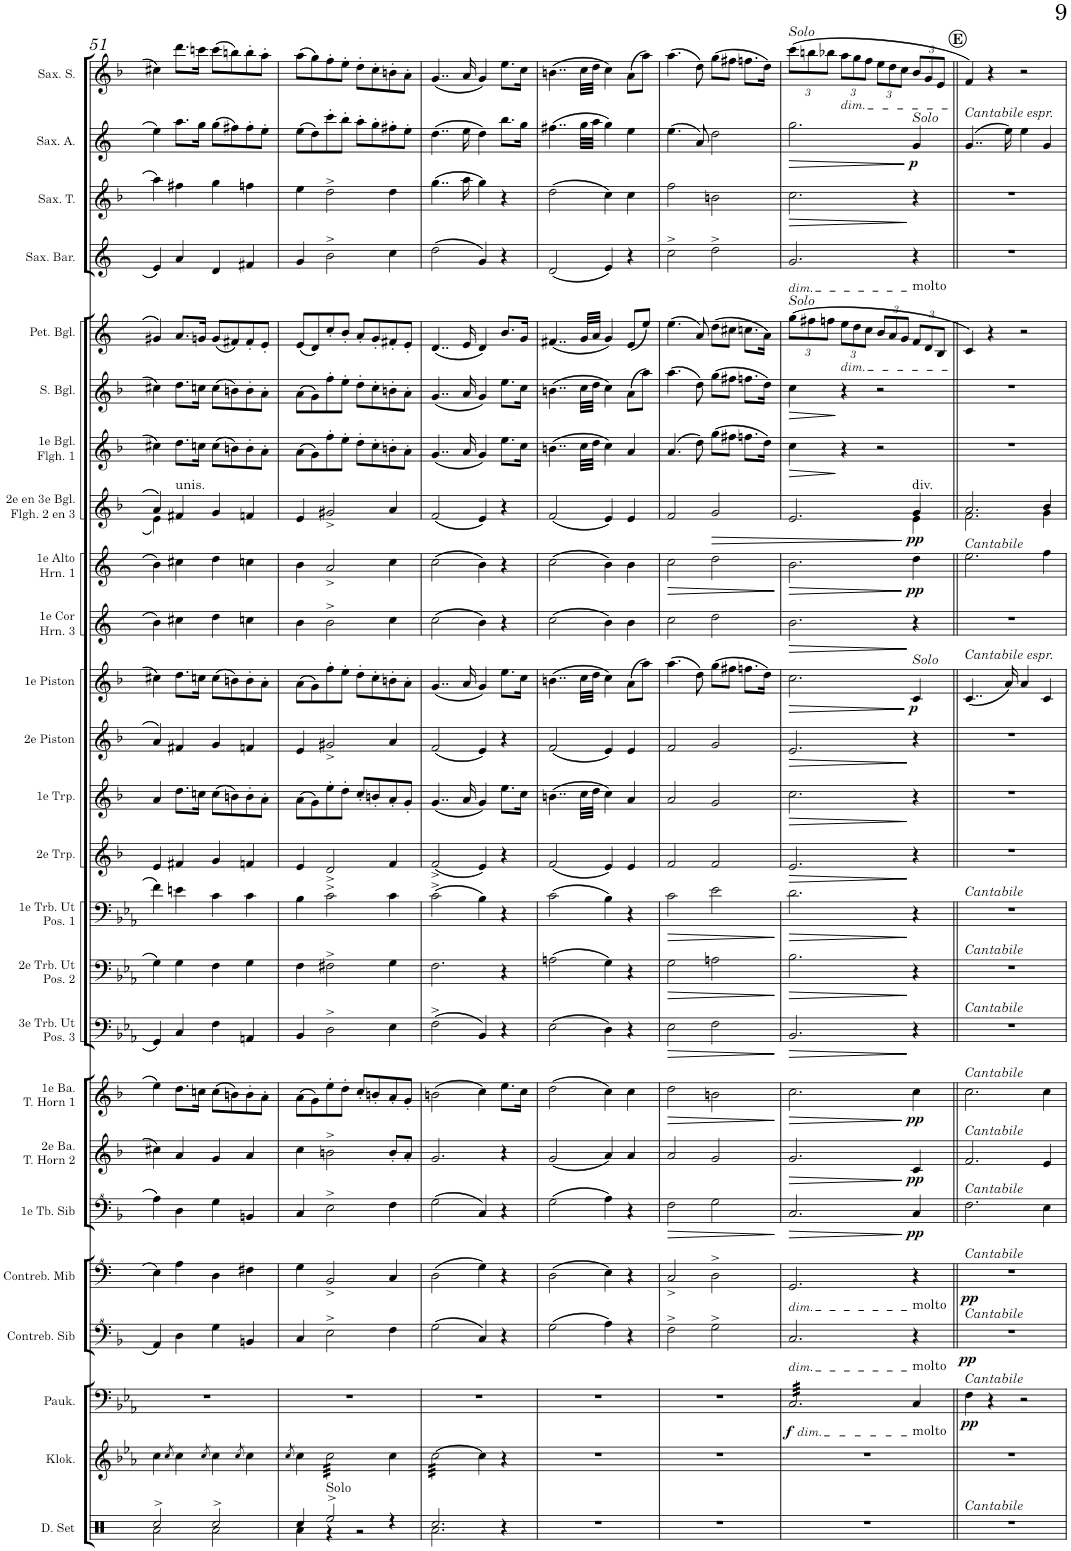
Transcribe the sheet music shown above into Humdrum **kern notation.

**kern	**kern	**kern	**dynam	**kern	**dynam	**kern	**dynam	**kern	**dynam	**kern	**dynam	**kern	**dynam	**kern	**dynam	**kern	**dynam	**kern	**dynam	**kern	**dynam	**kern	**dynam	**kern	**dynam	**kern	**dynam	**kern	**dynam	**kern	**dynam	**kern	**dynam	**kern	**dynam	**kern	**dynam	**kern	**kern	**kern	**dynam	**kern	**dynam	**kern
*part25	*part24	*part23	*part23	*part22	*part22	*part21	*part21	*part20	*part20	*part19	*part19	*part18	*part18	*part17	*part17	*part16	*part16	*part15	*part15	*part14	*part14	*part13	*part13	*part12	*part12	*part11	*part11	*part10	*part10	*part9	*part9	*part8	*part8	*part7	*part7	*part6	*part6	*part5	*part4	*part3	*part3	*part2	*part2	*part1
*staff25	*staff24	*staff23	*staff23	*staff22	*staff22	*staff21	*staff21	*staff20	*staff20	*staff19	*staff19	*staff18	*staff18	*staff17	*staff17	*staff16	*staff16	*staff15	*staff15	*staff14	*staff14	*staff13	*staff13	*staff12	*staff12	*staff11	*staff11	*staff10	*staff10	*staff9	*staff9	*staff8	*staff8	*staff7	*staff7	*staff6	*staff6	*staff5	*staff4	*staff3	*staff3	*staff2	*staff2	*staff1
*I"Grote Trom	*I"Tambour	*I"Pauken	*	*I"Contrebasse Sib	*	*I"Contrebasse Mib	*	*I"1e Tuba Sib	*	*I"2e Baryton Tenorhorn 2	*	*I"1e Baryton Tenorhorn 1	*	*I"3e Trombone Ut Posaune 3	*	*I"2e Trombone Ut Posaune 2	*	*I"1e Trombone Ut Posaune 1	*	*I"2e Trompet	*	*I"1e Trompet	*	*I"2e Piston	*	*I"1e Piston	*	*I"1e Cor Horn 3	*	*I"1e Alto Horn 1	*	*I"2e en 3e Bugle Flugelhorn 2 en 3	*	*I"1e Bugle Flugelhorn 1	*	*I"Solo Bugle Fanfare	*	*I"Petite Bugle	*I"Saxophoon Baryton	*I"Saxophoon Tenor	*	*I"Saxophoon Alt	*	*I"Saxophoon Sopraan
*	*	*I'Pauk.	*	*I'Contreb. Sib	*	*I'Contreb. Mib	*	*I'1e Tb. Sib	*	*I'2e Ba. T. Horn 2	*	*I'1e Ba. T. Horn 1	*	*I'3e Trb. Ut Pos. 3	*	*I'2e Trb. Ut Pos. 2	*	*I'1e Trb. Ut Pos. 1	*	*I'2e Trp.	*	*I'1e Trp.	*	*I'2e Piston	*	*I'1e Piston	*	*I'1e Cor Hrn. 3	*	*I'1e Alto Hrn. 1	*	*I'2e en 3e Bgl. Flgh. 2 en 3	*	*I'1e Bgl. Flgh. 1	*	*I'S. Bgl.	*	*I'Pet. Bgl.	*I'Sax. Bar.	*I'Sax. T.	*	*I'Sax. A.	*	*I'Sax. S.
!!LO:PB:g=z
*clefX	*clefG2	*clefF4	*	*clefF^4	*	*clefF^4	*	*clefF^4	*	*clefG2	*	*clefG2	*	*clefF4	*	*clefF4	*	*clefF4	*	*clefG2	*	*clefG2	*	*clefG2	*	*clefG2	*	*clefG2	*	*clefG2	*	*clefG2	*	*clefG2	*	*clefG2	*	*clefG2	*clefG2	*clefG2	*	*clefG2	*	*clefG2
*	*Trd-14c-24	*	*	*Trd15c26	*	*Trd12c21	*	*Trd8c14	*	*Trd8c14	*	*Trd8c14	*	*	*	*	*	*	*	*Trd1c2	*	*Trd1c2	*	*Trd1c2	*	*Trd1c2	*	*Trd5c9	*	*Trd5c9	*	*Trd1c2	*	*Trd1c2	*	*Trd1c2	*	*Trd-2c-3	*Trd12c21	*Trd8c14	*	*Trd5c9	*	*Trd1c2
*k[]	*k[b-e-a-]	*k[b-e-a-]	*	*k[b-]	*	*k[]	*	*k[b-]	*	*k[b-]	*	*k[b-]	*	*k[b-e-a-]	*	*k[b-e-a-]	*	*k[b-e-a-]	*	*k[b-]	*	*k[b-]	*	*k[b-]	*	*k[b-]	*	*k[]	*	*k[]	*	*k[b-]	*	*k[b-]	*	*k[b-]	*	*k[]	*k[]	*k[b-]	*	*k[]	*	*k[b-]
*M2/2	*M2/2	*M2/2	*	*M2/2	*	*M2/2	*	*M2/2	*	*M2/2	*	*M2/2	*	*M2/2	*	*M2/2	*	*M2/2	*	*M2/2	*	*M2/2	*	*M2/2	*	*M2/2	*	*M2/2	*	*M2/2	*	*M2/2	*	*M2/2	*	*M2/2	*	*M2/2	*M2/2	*M2/2	*	*M2/2	*	*M2/2
*met(c|)	*met(c|)	*met(c|)	*	*met(c|)	*	*met(c|)	*	*met(c|)	*	*met(c|)	*	*met(c|)	*	*met(c|)	*	*met(c|)	*	*met(c|)	*	*met(c|)	*	*met(c|)	*	*met(c|)	*	*met(c|)	*	*met(c|)	*	*met(c|)	*	*met(c|)	*	*met(c|)	*	*met(c|)	*	*met(c|)	*met(c|)	*met(c|)	*	*met(c|)	*	*met(c|)
=51	=51	=51	=51	=51	=51	=51	=51	=51	=51	=51	=51	=51	=51	=51	=51	=51	=51	=51	=51	=51	=51	=51	=51	=51	=51	=51	=51	=51	=51	=51	=51	=51	=51	=51	=51	=51	=51	=51	=51	=51	=51	=51	=51	=51
*^	*	*	*	*	*	*	*	*	*	*	*	*	*	*	*	*	*	*	*	*	*	*	*	*	*	*	*	*	*	*	*	*^	*	*	*	*	*	*	*	*	*	*	*	*
2Rcc^/	2Ra\	4cc\	1r	.	4A/	.	4e\	.	4a\	.	4cc#X\	.	4ee\	.	4GG/	.	4G\	.	4f\	.	4e/	.	4a/	.	4a/	.	4cc#X\	.	4b\	.	4b\	.	4a/	4e\	.	4cc#X\	.	4cc#X\	.	4g#X/	4e/	4aa\	.	4ee\	.	4cc#X\
.	.	8qcc/	.	.	.	.	.	.	.	.	.	.	.	.	.	.	.	.	.	.	.	.	.	.	.	.	.	.	.	.	.	.	.	.	.	.	.	.	.	.	.	.	.	.	.	.
!	!	!	!	!	!	!	!	!	!	!	!	!	!	!	!	!	!	!	!	!	!	!	!	!	!	!	!	!	!	!	!	!	!LO:TX:a:t=unis.	!	!	!	!	!	!	!	!	!	!	!	!	!
.	.	4cc\	.	.	4d\	.	4a\	.	4d\	.	4a/	.	8.dd\L	.	4C/	.	4G\	.	4en\	.	4f#X/	.	8.dd\L	.	4f#X/	.	8.dd\L	.	4cc#X\	.	4cc#X\	.	4f#X/	4ryy	.	8.dd\L	.	8.dd\L	.	8.a/L	4a/	4ff#X\	.	8.aa\L	.	8.ddd\L
.	.	.	.	.	.	.	.	.	.	.	.	.	16ccn\Jk	.	.	.	.	.	.	.	.	.	16ccn\Jk	.	.	.	16ccn\Jk	.	.	.	.	.	.	.	.	16ccn\Jk	.	16ccn\Jk	.	16gn/Jk	.	.	.	16gg\Jk	.	16cccn\Jk
.	.	8qcc/	.	.	.	.	.	.	.	.	.	.	.	.	.	.	.	.	.	.	.	.	.	.	.	.	.	.	.	.	.	.	.	.	.	.	.	.	.	.	.	.	.	.	.	.
2Rcc^/	2Ra\	4cc\	.	.	4g\	.	4d\	.	4g\	.	4g/	.	(8cc\L	.	4F\	.	4F\	.	4c\	.	4g/	.	(8cc\L	.	4g/	.	(8cc\L	.	4dd\	.	4dd\	.	4g/	2ryy	.	(8cc\L	.	(8cc\L	.	(8g/L	4d/	4gg\	.	(8gg\L	.	(8ccc\L
.	.	.	.	.	.	.	.	.	.	.	.	.	8bn\)	.	.	.	.	.	.	.	.	.	8bn\)	.	.	.	8bn\)	.	.	.	.	.	.	.	.	8bn\)	.	8bn\)	.	8f#X/)	.	.	.	8ff#X\)	.	8bbn\)
.	.	8qcc/	.	.	.	.	.	.	.	.	.	.	.	.	.	.	.	.	.	.	.	.	.	.	.	.	.	.	.	.	.	.	.	.	.	.	.	.	.	.	.	.	.	.	.	.
.	.	4cc\	.	.	4Bn/	.	4f#X\	.	4Bn/	.	4a/	.	8b'\	.	4AAn/	.	4G\	.	4c\	.	4fn/	.	8b'\	.	4fn/	.	8b'\	.	4ccn\	.	4ccn\	.	4fn/	.	.	8b'\	.	8b'\	.	8f#'/	4f#X/	4ffn\	.	8ff#'\	.	8bb'\
.	.	.	.	.	.	.	.	.	.	.	.	.	8a'\J	.	.	.	.	.	.	.	.	.	8a'\J	.	.	.	8a'\J	.	.	.	.	.	.	.	.	8a'\J	.	8a'\J	.	8e'/J	.	.	.	8ee'\J	.	8aa'\J
*	*	*	*	*	*	*	*	*	*	*	*	*	*	*	*	*	*	*	*	*	*	*	*	*	*	*	*	*	*	*	*	*	*v	*v	*	*	*	*	*	*	*	*	*	*	*	*
=52	=52	=52	=52	=52	=52	=52	=52	=52	=52	=52	=52	=52	=52	=52	=52	=52	=52	=52	=52	=52	=52	=52	=52	=52	=52	=52	=52	=52	=52	=52	=52	=52	=52	=52	=52	=52	=52	=52	=52	=52	=52	=52	=52	=52	=52
.	.	8qcc/	.	.	.	.	.	.	.	.	.	.	.	.	.	.	.	.	.	.	.	.	.	.	.	.	.	.	.	.	.	.	.	.	.	.	.	.	.	.	.	.	.	.	.
4Rcc/	4Ra\	4cc\	1r	.	4c/	.	4g\	.	4c/	.	4cc\	.	(8a\L	.	4BB-/	.	4F\	.	4B-\	.	4e/	.	(8a\L	.	4e/	.	(8a\L	.	4b\	.	4b\	.	4e/	.	(8a\L	.	(8a\L	.	(8e/L	4g/	4ee\	.	(8ee\L	.	(8aa\L
.	.	.	.	.	.	.	.	.	.	.	.	.	8g\)	.	.	.	.	.	.	.	.	.	8g\)	.	.	.	8g\)	.	.	.	.	.	.	.	8g\)	.	8g\)	.	8d/)	.	.	.	8dd\)	.	8gg\)
!LO:TX:a:t=Solo	!	!	!	!	!	!	!	!	!	!	!	!	!	!	!	!	!	!	!	!	!	!	!	!	!	!	!	!	!	!	!	!	!	!	!	!	!	!	!	!	!	!	!	!	!
*	*	*tremolo	*	*	*	*	*	*	*	*	*	*	*	*	*	*	*	*	*	*	*	*	*	*	*	*	*	*	*	*	*	*	*	*	*	*	*	*	*	*	*	*	*	*	*
2Ree^/	4r	32cc\LLL	.	.	2e^\	.	2B^/	.	2e^\	.	2bn^\	.	8ee'\	.	2D^\	.	2F#X^\	.	2c^\	.	2d^/	.	8ee'\	.	2g#X^/	.	8ff'\	.	2b^\	.	2a^/	.	2g#X^/	.	8ff'\	.	8ff'\	.	8cc'/	2b^\	2dd^\	.	8ccc'\	.	8ff'\
.	.	32cc\	.	.	.	.	.	.	.	.	.	.	.	.	.	.	.	.	.	.	.	.	.	.	.	.	.	.	.	.	.	.	.	.	.	.	.	.	.	.	.	.	.	.	.
.	.	32cc\	.	.	.	.	.	.	.	.	.	.	.	.	.	.	.	.	.	.	.	.	.	.	.	.	.	.	.	.	.	.	.	.	.	.	.	.	.	.	.	.	.	.	.
.	.	32cc\	.	.	.	.	.	.	.	.	.	.	.	.	.	.	.	.	.	.	.	.	.	.	.	.	.	.	.	.	.	.	.	.	.	.	.	.	.	.	.	.	.	.	.
.	.	32cc\	.	.	.	.	.	.	.	.	.	.	8dd'\J	.	.	.	.	.	.	.	.	.	8dd'\J	.	.	.	8ee'\J	.	.	.	.	.	.	.	8ee'\J	.	8ee'\J	.	8b'/J	.	.	.	8bb'\J	.	8ee'\J
.	.	32cc\	.	.	.	.	.	.	.	.	.	.	.	.	.	.	.	.	.	.	.	.	.	.	.	.	.	.	.	.	.	.	.	.	.	.	.	.	.	.	.	.	.	.	.
.	.	32cc\	.	.	.	.	.	.	.	.	.	.	.	.	.	.	.	.	.	.	.	.	.	.	.	.	.	.	.	.	.	.	.	.	.	.	.	.	.	.	.	.	.	.	.
.	.	32cc\	.	.	.	.	.	.	.	.	.	.	.	.	.	.	.	.	.	.	.	.	.	.	.	.	.	.	.	.	.	.	.	.	.	.	.	.	.	.	.	.	.	.	.
.	2r	32cc\	.	.	.	.	.	.	.	.	.	.	8cc'/L	.	.	.	.	.	.	.	.	.	8cc'/L	.	.	.	8dd'\L	.	.	.	.	.	.	.	8dd'\L	.	8dd'\L	.	8a'/L	.	.	.	8aa'\L	.	8dd'\L
.	.	32cc\	.	.	.	.	.	.	.	.	.	.	.	.	.	.	.	.	.	.	.	.	.	.	.	.	.	.	.	.	.	.	.	.	.	.	.	.	.	.	.	.	.	.	.
.	.	32cc\	.	.	.	.	.	.	.	.	.	.	.	.	.	.	.	.	.	.	.	.	.	.	.	.	.	.	.	.	.	.	.	.	.	.	.	.	.	.	.	.	.	.	.
.	.	32cc\	.	.	.	.	.	.	.	.	.	.	.	.	.	.	.	.	.	.	.	.	.	.	.	.	.	.	.	.	.	.	.	.	.	.	.	.	.	.	.	.	.	.	.
.	.	32cc\	.	.	.	.	.	.	.	.	.	.	8bn'/	.	.	.	.	.	.	.	.	.	8bn'/	.	.	.	8cc'\	.	.	.	.	.	.	.	8cc'\	.	8cc'\	.	8g'/	.	.	.	8gg'\	.	8cc'\
.	.	32cc\	.	.	.	.	.	.	.	.	.	.	.	.	.	.	.	.	.	.	.	.	.	.	.	.	.	.	.	.	.	.	.	.	.	.	.	.	.	.	.	.	.	.	.
.	.	32cc\	.	.	.	.	.	.	.	.	.	.	.	.	.	.	.	.	.	.	.	.	.	.	.	.	.	.	.	.	.	.	.	.	.	.	.	.	.	.	.	.	.	.	.
.	.	32cc\JJJ	.	.	.	.	.	.	.	.	.	.	.	.	.	.	.	.	.	.	.	.	.	.	.	.	.	.	.	.	.	.	.	.	.	.	.	.	.	.	.	.	.	.	.
*	*	*Xtremolo	*	*	*	*	*	*	*	*	*	*	*	*	*	*	*	*	*	*	*	*	*	*	*	*	*	*	*	*	*	*	*	*	*	*	*	*	*	*	*	*	*	*	*
4r	.	4cc\	.	.	4f\	.	4c/	.	4f\	.	8b'/L	.	8a'/	.	4E-\	.	4G\	.	4c\	.	4f/	.	8a'/	.	4a/	.	8bn'\	.	4cc\	.	4cc\	.	4a/	.	8bn'\	.	8bn'\	.	8f#X'/	4cc\	4dd\	.	8ff#X'\	.	8bn'\
.	.	.	.	.	.	.	.	.	.	.	8a'/J	.	8g'/J	.	.	.	.	.	.	.	.	.	8g'/J	.	.	.	8a'\J	.	.	.	.	.	.	.	8a'\J	.	8a'\J	.	8e'/J	.	.	.	8ee'\J	.	8a'\J
=53	=53	=53	=53	=53	=53	=53	=53	=53	=53	=53	=53	=53	=53	=53	=53	=53	=53	=53	=53	=53	=53	=53	=53	=53	=53	=53	=53	=53	=53	=53	=53	=53	=53	=53	=53	=53	=53	=53	=53	=53	=53	=53	=53	=53	=53
*	*	*tremolo	*	*	*	*	*	*	*	*	*	*	*	*	*	*	*	*	*	*	*	*	*	*	*	*	*	*	*	*	*	*	*	*	*	*	*	*	*	*	*	*	*	*	*
2.Rcc/	2.Ra\	[32cc\LLL	1r	.	(2g\	.	(2d\	.	(2g\	.	2.g/	.	(2bn\	.	(2F^\	.	2.F\	.	(2c^\	.	(2f^/	.	(4..g/	.	(2f/	.	(4..g/	.	(2cc\	.	(2cc\	.	(2f/	.	(4..g/	.	(4..g/	.	(4..d/	(2dd\	(4..gg\	.	(4..dd\	.	(4..g/
.	.	32cc\	.	.	.	.	.	.	.	.	.	.	.	.	.	.	.	.	.	.	.	.	.	.	.	.	.	.	.	.	.	.	.	.	.	.	.	.	.	.	.	.	.	.	.
.	.	32cc\	.	.	.	.	.	.	.	.	.	.	.	.	.	.	.	.	.	.	.	.	.	.	.	.	.	.	.	.	.	.	.	.	.	.	.	.	.	.	.	.	.	.	.
.	.	32cc\	.	.	.	.	.	.	.	.	.	.	.	.	.	.	.	.	.	.	.	.	.	.	.	.	.	.	.	.	.	.	.	.	.	.	.	.	.	.	.	.	.	.	.
.	.	32cc\	.	.	.	.	.	.	.	.	.	.	.	.	.	.	.	.	.	.	.	.	.	.	.	.	.	.	.	.	.	.	.	.	.	.	.	.	.	.	.	.	.	.	.
.	.	32cc\	.	.	.	.	.	.	.	.	.	.	.	.	.	.	.	.	.	.	.	.	.	.	.	.	.	.	.	.	.	.	.	.	.	.	.	.	.	.	.	.	.	.	.
.	.	32cc\	.	.	.	.	.	.	.	.	.	.	.	.	.	.	.	.	.	.	.	.	.	.	.	.	.	.	.	.	.	.	.	.	.	.	.	.	.	.	.	.	.	.	.
.	.	32cc\	.	.	.	.	.	.	.	.	.	.	.	.	.	.	.	.	.	.	.	.	.	.	.	.	.	.	.	.	.	.	.	.	.	.	.	.	.	.	.	.	.	.	.
.	.	32cc\	.	.	.	.	.	.	.	.	.	.	.	.	.	.	.	.	.	.	.	.	.	.	.	.	.	.	.	.	.	.	.	.	.	.	.	.	.	.	.	.	.	.	.
.	.	32cc\	.	.	.	.	.	.	.	.	.	.	.	.	.	.	.	.	.	.	.	.	.	.	.	.	.	.	.	.	.	.	.	.	.	.	.	.	.	.	.	.	.	.	.
.	.	32cc\	.	.	.	.	.	.	.	.	.	.	.	.	.	.	.	.	.	.	.	.	.	.	.	.	.	.	.	.	.	.	.	.	.	.	.	.	.	.	.	.	.	.	.
.	.	32cc\	.	.	.	.	.	.	.	.	.	.	.	.	.	.	.	.	.	.	.	.	.	.	.	.	.	.	.	.	.	.	.	.	.	.	.	.	.	.	.	.	.	.	.
.	.	32cc\	.	.	.	.	.	.	.	.	.	.	.	.	.	.	.	.	.	.	.	.	.	.	.	.	.	.	.	.	.	.	.	.	.	.	.	.	.	.	.	.	.	.	.
.	.	32cc\	.	.	.	.	.	.	.	.	.	.	.	.	.	.	.	.	.	.	.	.	.	.	.	.	.	.	.	.	.	.	.	.	.	.	.	.	.	.	.	.	.	.	.
.	.	32cc\	.	.	.	.	.	.	.	.	.	.	.	.	.	.	.	.	.	.	.	.	16a/	.	.	.	16a/	.	.	.	.	.	.	.	16a/	.	16a/	.	16e/	.	16aa\	.	16ee\	.	16a/
.	.	32cc\JJJ	.	.	.	.	.	.	.	.	.	.	.	.	.	.	.	.	.	.	.	.	.	.	.	.	.	.	.	.	.	.	.	.	.	.	.	.	.	.	.	.	.	.	.
*	*	*Xtremolo	*	*	*	*	*	*	*	*	*	*	*	*	*	*	*	*	*	*	*	*	*	*	*	*	*	*	*	*	*	*	*	*	*	*	*	*	*	*	*	*	*	*	*
.	.	4cc\]	.	.	4c/)	.	4g\)	.	4c/)	.	.	.	4cc\)	.	4BB-/)	.	.	.	4B-\)	.	4e/)	.	4g/)	.	4e/)	.	4g/)	.	4b\)	.	4b\)	.	4e/)	.	4g/)	.	4g/)	.	4d/)	4g/)	4gg\)	.	4dd\)	.	4g/)
4r	4ryy	4r	.	.	4r	.	4r	.	4r	.	4r	.	8.ee\L	.	4r	.	4r	.	4r	.	4r	.	8.ee\L	.	4r	.	8.ee\L	.	4r	.	4r	.	4r	.	8.ee\L	.	8.ee\L	.	8.b/L	4r	4r	.	8.bb\L	.	8.ee\L
.	.	.	.	.	.	.	.	.	.	.	.	.	16cc\Jk	.	.	.	.	.	.	.	.	.	16cc\Jk	.	.	.	16cc\Jk	.	.	.	.	.	.	.	16cc\Jk	.	16cc\Jk	.	16g/Jk	.	.	.	16gg\Jk	.	16cc\Jk
*v	*v	*	*	*	*	*	*	*	*	*	*	*	*	*	*	*	*	*	*	*	*	*	*	*	*	*	*	*	*	*	*	*	*	*	*	*	*	*	*	*	*	*	*	*	*
=54	=54	=54	=54	=54	=54	=54	=54	=54	=54	=54	=54	=54	=54	=54	=54	=54	=54	=54	=54	=54	=54	=54	=54	=54	=54	=54	=54	=54	=54	=54	=54	=54	=54	=54	=54	=54	=54	=54	=54	=54	=54	=54	=54	=54
1r	1r	1r	.	(2g\	.	(2d\	.	(2g\	.	(2g/	.	(2dd\	.	(2E-\	.	(2An\	.	(2c\	.	(2f/	.	(4..bn\	.	(2f/	.	(4..bn\	.	(2cc\	.	(2cc\	.	(2f/	.	(4..bn\	.	(4..bn\	.	(4..f#X/	(2d/	(2dd\	.	(4..ff#X\	.	(4..bn\
.	.	.	.	.	.	.	.	.	.	.	.	.	.	.	.	.	.	.	.	.	.	32cc\LLL	.	.	.	32cc\LLL	.	.	.	.	.	.	.	32cc\LLL	.	32cc\LLL	.	32g/LLL	.	.	.	32gg\LLL	.	32cc\LLL
.	.	.	.	.	.	.	.	.	.	.	.	.	.	.	.	.	.	.	.	.	.	32dd\JJJ	.	.	.	32dd\JJJ	.	.	.	.	.	.	.	32dd\JJJ	.	32dd\JJJ	.	32a/JJJ	.	.	.	32aa\JJJ	.	32dd\JJJ
.	.	.	.	4a\)	.	4e\)	.	4a\)	.	4a/)	.	4cc\)	.	4D\)	.	4G\)	.	4B-\)	.	4e/)	.	4cc\)	.	4e/)	.	4cc\)	.	4b\)	.	4b\)	.	4e/)	.	4cc\)	.	4cc\)	.	4g/)	4e/)	4cc\)	.	4gg\)	.	4cc\)
.	.	.	.	4r	.	4r	.	4r	.	4a/	.	4cc\	.	4r	.	4r	.	4r	.	4e/	.	4a/	.	4e/	.	(8a\L	.	4b\	.	4b\	.	4e/	.	4a/	.	(8a\L	.	(8e/L	4r	4cc\	.	4ee\	.	(8a\L
.	.	.	.	.	.	.	.	.	.	.	.	.	.	.	.	.	.	.	.	.	.	.	.	.	.	8aa\J)	.	.	.	.	.	.	.	.	.	8aa\J)	.	8ee/J)	.	.	.	.	.	8aa\J)
=55	=55	=55	=55	=55	=55	=55	=55	=55	=55	=55	=55	=55	=55	=55	=55	=55	=55	=55	=55	=55	=55	=55	=55	=55	=55	=55	=55	=55	=55	=55	=55	=55	=55	=55	=55	=55	=55	=55	=55	=55	=55	=55	=55	=55
!	!	!	!	!	!	!	!	!	!LO:HP:b	!	!	!	!LO:HP:b	!	!LO:HP:b	!	!LO:HP:b	!	!LO:HP:b	!	!	!	!	!	!	!	!	!	!	!	!LO:HP:b	!	!	!	!	!	!	!	!	!	!	!	!	!
1r	1r	1r	.	2f^\	.	2c^/	.	2f\	>	2a/	.	2dd\	>	2E-\	>	2G\	>	2c\	>	2f/	.	2a/	.	2f/	.	(4.aa\	.	2cc\	.	2cc\	>	2f/	.	(4.a/	.	(4.aa\	.	(4.ee\	2cc^\	2ff\	.	(4.ee\	.	(4.aa\
.	.	.	.	.	.	.	.	.	.	.	.	.	.	.	.	.	.	.	.	.	.	.	.	.	.	8dd\)	.	.	.	.	.	.	.	8dd\)	.	8dd\)	.	8a/)	.	.	.	8a/)	.	8dd\)
!	!	!	!	!	!	!	!	!	!	!	!	!	!	!	!	!	!	!	!	!	!	!	!	!	!	!	!	!	!	!	!	!	!LO:HP:b	!	!	!	!	!	!	!	!	!	!	!
.	.	.	.	2g^\	.	2d^\	.	2g\	.	2g/	.	2bn\	.	2F\	.	2An\	.	2e-\	.	2f/	.	2g/	.	2g/	.	(8gg\L	.	2dd\	.	2dd\	.	2g/	>	(8gg\L	.	(8gg\L	.	(8dd\L	2dd^\	2bn\	.	2dd\	.	(8gg\L
.	.	.	.	.	.	.	.	.	.	.	.	.	.	.	.	.	.	.	.	.	.	.	.	.	.	8ff#X\J	.	.	.	.	.	.	.	8ff#X\J	.	8ff#X\J	.	8cc#X\J	.	.	.	.	.	8ff#X\J
.	.	.	.	.	.	.	.	.	.	.	.	.	.	.	.	.	.	.	.	.	.	.	.	.	.	8.ffn\L	.	.	.	.	.	.	.	8.ffn\L	.	8.ffn\L	.	8.ccn\L	.	.	.	.	.	8.ffn\L
.	.	.	.	.	.	.	.	.	.	.	.	.	.	.	.	.	.	.	.	.	.	.	.	.	.	16dd\Jk)	.	.	.	.	.	.	.	16dd\Jk)	.	16dd\Jk)	.	16a\Jk)	.	.	.	.	.	16dd\Jk)
.	.	.	.	.	.	.	.	.	]	.	.	.	]	.	]	.	]	.	]	.	.	.	.	.	.	.	.	.	.	.	]	.	.	.	.	.	.	.	.	.	.	.	.	.
=56	=56	=56	=56	=56	=56	=56	=56	=56	=56	=56	=56	=56	=56	=56	=56	=56	=56	=56	=56	=56	=56	=56	=56	=56	=56	=56	=56	=56	=56	=56	=56	=56	=56	=56	=56	=56	=56	=56	=56	=56	=56	=56	=56	=56
!	!	!	!	!	!	!	!	!	!LO:HP:b	!	!LO:HP:b	!	!LO:HP:b	!	!LO:HP:b	!	!LO:HP:b	!	!LO:HP:b	!	!LO:HP:b	!	!LO:HP:b	!	!LO:HP:b	!	!LO:HP:b	!	!LO:HP:b	!	!LO:HP:b	!	!	!	!LO:HP:b	!	!LO:HP:b	!	!	!	!	!	!	!
*	*	*	*	*	*	*	*	*	*	*	*	*	*	*	*	*	*	*	*	*	*	*	*	*	*	*	*	*	*	*	*	*^	*	*	*	*	*	*	*	*	*	*	*	*
*	*	*	*	*	*	*	*	*	*	*	*	*	*	*	*	*	*	*	*	*	*	*	*	*	*	*	*	*	*	*	*	*	*	*	*	*	*	*	*Xbrackettup	*	*	*	*	*	*
!	!	!	!	!	!	!	!	!	!	!	!	!	!	!	!	!	!	!	!	!	!	!	!	!	!	!	!	!	!	!	!	!	!	!	!	!	!	!	!	!	!	!LO:HP:b	!	!LO:HP:b	!
*	*	*	*	*	*	*	*	*	*	*	*	*	*	*	*	*	*	*	*	*	*	*	*	*	*	*	*	*	*	*	*	*	*	*	*	*	*	*	*	*	*	*	*	*	*Xbrackettup
!	!	!	!	!	!	!	!	!	!	!	!	!	!	!	!	!	!	!	!	!	!	!	!	!	!	!	!	!	!	!	!	!	!	!	!	!	!	!	!	!	!	!	!	!	!LO:TX:a:i:t=Solo
!	!	!	!	!	!	!	!	!	!	!	!	!	!	!	!	!	!	!	!	!	!	!	!	!	!	!	!	!	!	!	!	!	!	!	!	!	!	!	!	!LO:TX:b:i:t=dim.	!	!	!	!	!
!	!	!	!	!	!	!	!	!	!	!	!	!	!	!	!	!	!	!	!	!	!	!	!	!	!	!	!	!	!	!	!	!	!	!	!	!	!	!	!LO:TX:a:i:t=Solo	!	!	!	!	!	!
!	!	!	!	!	!	!LO:TX:b:i:t=dim.	!	!	!	!	!	!	!	!	!	!	!	!	!	!	!	!	!	!	!	!	!	!	!	!	!	!	!	!	!	!	!	!	!	!	!	!	!	!	!
!	!	!	!	!LO:TX:b:i:t=dim.	!	!	!	!	!	!	!	!	!	!	!	!	!	!	!	!	!	!	!	!	!	!	!	!	!	!	!	!	!	!	!	!	!	!	!	!	!	!	!	!	!
!	!	!LO:TX:b:i:t=dim.	!	!	!	!	!	!	!	!	!	!	!	!	!	!	!	!	!	!	!	!	!	!	!	!	!	!	!	!	!	!	!	!	!	!	!	!	!	!	!	!	!	!	!
!	!	!	!LO:DY:b	!	!	!	!	!	!	!	!	!	!	!	!	!	!	!	!	!	!	!	!	!	!	!	!	!	!	!	!	!	!	!	!	!	!	!	!	!	!	!	!	!	!
*	*	*tremolo	*	*	*	*	*	*	*	*	*	*	*	*	*	*	*	*	*	*	*	*	*	*	*	*	*	*	*	*	*	*	*	*	*	*	*	*	*	*	*	*	*	*	*
1r	1r	32C/LLL	f	2.c/	.	2.G/	.	2.c/	>	2.g/	>	2.cc\	>	2.BB-/	>	2.B-\	>	2.d\	>	2.e/	>	2.cc\	>	2.e/	>	2.cc\	>	2.b\	>	2.b\	>	2.e/	2.ryy	.	4cc\	>	4cc\	>	(12gg\L	2.g/	2.cc\	>	2.gg\	>	(12ccc\L
.	.	32C/	.	.	.	.	.	.	.	.	.	.	.	.	.	.	.	.	.	.	.	.	.	.	.	.	.	.	.	.	.	.	.	.	.	.	.	.	.	.	.	.	.	.	.
.	.	32C/	.	.	.	.	.	.	.	.	.	.	.	.	.	.	.	.	.	.	.	.	.	.	.	.	.	.	.	.	.	.	.	.	.	.	.	.	.	.	.	.	.	.	.
.	.	.	.	.	.	.	.	.	.	.	.	.	.	.	.	.	.	.	.	.	.	.	.	.	.	.	.	.	.	.	.	.	.	.	.	.	.	.	12ff#X\	.	.	.	.	.	12bbn\
.	.	32C/	.	.	.	.	.	.	.	.	.	.	.	.	.	.	.	.	.	.	.	.	.	.	.	.	.	.	.	.	.	.	.	.	.	.	.	.	.	.	.	.	.	.	.
.	.	32C/	.	.	.	.	.	.	.	.	.	.	.	.	.	.	.	.	.	.	.	.	.	.	.	.	.	.	.	.	.	.	.	.	.	.	.	.	.	.	.	.	.	.	.
.	.	32C/	.	.	.	.	.	.	.	.	.	.	.	.	.	.	.	.	.	.	.	.	.	.	.	.	.	.	.	.	.	.	.	.	.	.	.	.	.	.	.	.	.	.	.
.	.	.	.	.	.	.	.	.	.	.	.	.	.	.	.	.	.	.	.	.	.	.	.	.	.	.	.	.	.	.	.	.	.	.	.	.	.	.	12ffn\J	.	.	.	.	.	12bb-X\J
.	.	32C/	.	.	.	.	.	.	.	.	.	.	.	.	.	.	.	.	.	.	.	.	.	.	.	.	.	.	.	.	.	.	.	.	.	.	.	.	.	.	.	.	.	.	.
.	.	32C/	.	.	.	.	.	.	.	.	.	.	.	.	.	.	.	.	.	.	.	.	.	.	.	.	.	.	.	.	.	.	.	.	.	.	.	.	.	.	.	.	.	.	.
!	!	!	!	!	!	!	!	!	!	!	!	!	!	!	!	!	!	!	!	!	!	!	!	!	!	!	!	!	!	!	!	!	!	!	!	!	!	!	!	!	!	!	!	!	!LO:TX:b:i:t=dim.
!	!	!	!	!	!	!	!	!	!	!	!	!	!	!	!	!	!	!	!	!	!	!	!	!	!	!	!	!	!	!	!	!	!	!	!	!	!	!	!LO:TX:b:i:t=dim.	!	!	!	!	!	!
.	.	32C/	.	.	.	.	.	.	.	.	.	.	.	.	.	.	.	.	.	.	.	.	.	.	.	.	.	.	.	.	.	.	.	.	4r	]	4r	]	12ee\L	.	.	.	.	.	12aa\L
.	.	32C/	.	.	.	.	.	.	.	.	.	.	.	.	.	.	.	.	.	.	.	.	.	.	.	.	.	.	.	.	.	.	.	.	.	.	.	.	.	.	.	.	.	.	.
.	.	32C/	.	.	.	.	.	.	.	.	.	.	.	.	.	.	.	.	.	.	.	.	.	.	.	.	.	.	.	.	.	.	.	.	.	.	.	.	.	.	.	.	.	.	.
.	.	.	.	.	.	.	.	.	.	.	.	.	.	.	.	.	.	.	.	.	.	.	.	.	.	.	.	.	.	.	.	.	.	.	.	.	.	.	12dd\	.	.	.	.	.	12gg\
.	.	32C/	.	.	.	.	.	.	.	.	.	.	.	.	.	.	.	.	.	.	.	.	.	.	.	.	.	.	.	.	.	.	.	.	.	.	.	.	.	.	.	.	.	.	.
.	.	32C/	.	.	.	.	.	.	.	.	.	.	.	.	.	.	.	.	.	.	.	.	.	.	.	.	.	.	.	.	.	.	.	.	.	.	.	.	.	.	.	.	.	.	.
.	.	32C/	.	.	.	.	.	.	.	.	.	.	.	.	.	.	.	.	.	.	.	.	.	.	.	.	.	.	.	.	.	.	.	.	.	.	.	.	.	.	.	.	.	.	.
.	.	.	.	.	.	.	.	.	.	.	.	.	.	.	.	.	.	.	.	.	.	.	.	.	.	.	.	.	.	.	.	.	.	.	.	.	.	.	12cc\J	.	.	.	.	.	12ff\J
.	.	32C/	.	.	.	.	.	.	.	.	.	.	.	.	.	.	.	.	.	.	.	.	.	.	.	.	.	.	.	.	.	.	.	.	.	.	.	.	.	.	.	.	.	.	.
.	.	32C/	.	.	.	.	.	.	.	.	.	.	.	.	.	.	.	.	.	.	.	.	.	.	.	.	.	.	.	.	.	.	.	.	.	.	.	.	.	.	.	.	.	.	.
.	.	32C/	.	.	.	.	.	.	.	.	.	.	.	.	.	.	.	.	.	.	.	.	.	.	.	.	.	.	.	.	.	.	.	.	2r	.	2r	.	12b/L	.	.	.	.	.	12ee\L
.	.	32C/	.	.	.	.	.	.	.	.	.	.	.	.	.	.	.	.	.	.	.	.	.	.	.	.	.	.	.	.	.	.	.	.	.	.	.	.	.	.	.	.	.	.	.
.	.	32C/	.	.	.	.	.	.	.	.	.	.	.	.	.	.	.	.	.	.	.	.	.	.	.	.	.	.	.	.	.	.	.	.	.	.	.	.	.	.	.	.	.	.	.
.	.	.	.	.	.	.	.	.	.	.	.	.	.	.	.	.	.	.	.	.	.	.	.	.	.	.	.	.	.	.	.	.	.	.	.	.	.	.	12a/	.	.	.	.	.	12dd\
.	.	32C/	.	.	.	.	.	.	.	.	.	.	.	.	.	.	.	.	.	.	.	.	.	.	.	.	.	.	.	.	.	.	.	.	.	.	.	.	.	.	.	.	.	.	.
.	.	32C/	.	.	.	.	.	.	.	.	.	.	.	.	.	.	.	.	.	.	.	.	.	.	.	.	.	.	.	.	.	.	.	.	.	.	.	.	.	.	.	.	.	.	.
.	.	32C/	.	.	.	.	.	.	.	.	.	.	.	.	.	.	.	.	.	.	.	.	.	.	.	.	.	.	.	.	.	.	.	.	.	.	.	.	.	.	.	.	.	.	.
.	.	.	.	.	.	.	.	.	.	.	.	.	.	.	.	.	.	.	.	.	.	.	.	.	.	.	.	.	.	.	.	.	.	.	.	.	.	.	12g/J	.	.	.	.	.	12cc\J
.	.	32C/	.	.	.	.	.	.	.	.	.	.	.	.	.	.	.	.	.	.	.	.	.	.	.	.	.	.	.	.	.	.	.	.	.	.	.	.	.	.	.	.	.	.	.
.	.	32C/JJJ	.	.	.	.	.	.	.	.	.	.	.	.	.	.	.	.	.	.	.	.	.	.	.	.	.	.	.	.	.	.	.	.	.	.	.	.	.	.	.	.	.	.	.
*	*	*Xtremolo	*	*	*	*	*	*	*	*	*	*	*	*	*	*	*	*	*	*	*	*	*	*	*	*	*	*	*	*	*	*	*	*	*	*	*	*	*	*	*	*	*	*	*
!	!	!	!	!	!	!	!	!	!	!	!	!	!	!	!	!	!	!	!	!	!	!	!	!	!	!	!	!	!	!	!	!	!	!	!	!	!	!	!	!	!	!	!LO:TX:a:i:t=Solo	!	!
!	!	!	!	!	!	!	!	!	!	!	!	!	!	!	!	!	!	!	!	!	!	!	!	!	!	!	!	!	!	!	!	!	!	!	!	!	!	!	!	!LO:TX:b:t=molto	!	!	!	!	!
!	!	!	!	!	!	!	!	!	!	!	!	!	!	!	!	!	!	!	!	!	!	!	!	!	!	!	!	!	!	!	!	!LO:TX:a:t=div.	!	!	!	!	!	!	!	!	!	!	!	!	!
!	!	!	!	!	!	!	!	!	!	!	!	!	!	!	!	!	!	!	!	!	!	!	!	!	!	!LO:TX:a:i:t=Solo	!	!	!	!	!	!	!	!	!	!	!	!	!	!	!	!	!	!	!
!	!	!	!	!	!	!LO:TX:b:t=molto	!	!	!	!	!	!	!	!	!	!	!	!	!	!	!	!	!	!	!	!	!	!	!	!	!	!	!	!	!	!	!	!	!	!	!	!	!	!	!
!	!	!	!	!LO:TX:b:t=molto	!	!	!	!	!	!	!	!	!	!	!	!	!	!	!	!	!	!	!	!	!	!	!	!	!	!	!	!	!	!	!	!	!	!	!	!	!	!	!	!	!
!	!	!LO:TX:b:t=molto	!	!	!	!	!	!	!	!	!	!	!	!	!	!	!	!	!	!	!	!	!	!	!	!	!	!	!	!	!	!	!	!	!	!	!	!	!	!	!	!	!	!	!
!	!	!	!	!	!	!	!	!	!LO:DY:n=1:b	!	!LO:DY:n=1:b	!	!LO:DY:n=1:b	!	!	!	!	!	!	!	!	!	!	!	!	!	!LO:DY:n=1:b	!	!	!	!LO:DY:n=1:b	!	!	!LO:DY:n=1:b	!	!	!	!	!	!	!	!	!	!LO:DY:n=1:b	!
.	.	4C/	.	4r	.	4r	.	4c/	] pp	4c/	] pp	4cc\	] pp	4r	]	4r	]	4r	]	4r	]	4r	]	4r	]	4c/	] p	4r	]	4dd\	] pp	4g/	4e\	] pp	.	.	.	.	12f/L	4r	4r	]	4g/	] p	12b-/L
.	.	.	.	.	.	.	.	.	.	.	.	.	.	.	.	.	.	.	.	.	.	.	.	.	.	.	.	.	.	.	.	.	.	.	.	.	.	.	12d/	.	.	.	.	.	12g/
.	.	.	.	.	.	.	.	.	.	.	.	.	.	.	.	.	.	.	.	.	.	.	.	.	.	.	.	.	.	.	.	.	.	.	.	.	.	.	12B/J	.	.	.	.	.	12e/J
!!LO:REH:place=s1:a:B:cj:enc=circle:fs=12:t=E
=57||	=57||	=57||	=57||	=57||	=57||	=57||	=57||	=57||	=57||	=57||	=57||	=57||	=57||	=57||	=57||	=57||	=57||	=57||	=57||	=57||	=57||	=57||	=57||	=57||	=57||	=57||	=57||	=57||	=57||	=57||	=57||	=57||	=57||	=57||	=57||	=57||	=57||	=57||	=57||	=57||	=57||	=57||	=57||	=57||	=57||
*	*	*	*	*^	*	*^	*	*	*	*	*	*	*	*	*	*	*	*	*	*	*	*	*	*	*	*	*	*	*	*	*	*	*	*	*	*	*	*	*	*	*	*	*	*	*
!	!	!	!	!	!	!	!	!	!	!	!	!	!	!	!	!	!	!	!	!	!	!	!	!	!	!	!	!	!	!	!	!	!	!	!	!	!	!	!	!	!	!	!	!	!LO:TX:a:i:t=Cantabile espr.	!	!
!	!	!	!	!	!	!	!	!	!	!	!	!	!	!	!	!	!	!	!	!	!	!	!	!	!	!	!	!	!	!	!	!LO:TX:a:i:t=Cantabile	!	!	!	!	!	!	!	!	!	!	!	!	!	!	!
!	!	!	!	!	!	!	!	!	!	!	!	!	!	!	!	!	!	!	!	!	!	!	!	!	!	!	!	!LO:TX:a:i:t=Cantabile espr.	!	!	!	!	!	!	!	!	!	!	!	!	!	!	!	!	!	!	!
!	!	!	!	!	!	!	!	!	!	!	!	!	!	!	!	!	!	!	!	!LO:TX:a:i:t=Cantabile	!	!	!	!	!	!	!	!	!	!	!	!	!	!	!	!	!	!	!	!	!	!	!	!	!	!	!
!	!	!	!	!	!	!	!	!	!	!	!	!	!	!	!	!	!	!LO:TX:a:i:t=Cantabile	!	!	!	!	!	!	!	!	!	!	!	!	!	!	!	!	!	!	!	!	!	!	!	!	!	!	!	!	!
!	!	!	!	!	!	!	!	!	!	!	!	!	!	!	!	!LO:TX:a:i:t=Cantabile	!	!	!	!	!	!	!	!	!	!	!	!	!	!	!	!	!	!	!	!	!	!	!	!	!	!	!	!	!	!	!
!	!	!	!	!	!	!	!	!	!	!	!	!	!	!LO:TX:a:i:t=Cantabile	!	!	!	!	!	!	!	!	!	!	!	!	!	!	!	!	!	!	!	!	!	!	!	!	!	!	!	!	!	!	!	!	!
!	!	!	!	!	!	!	!	!	!	!	!	!LO:TX:a:i:t=Cantabile	!	!	!	!	!	!	!	!	!	!	!	!	!	!	!	!	!	!	!	!	!	!	!	!	!	!	!	!	!	!	!	!	!	!	!
!	!	!	!	!	!	!	!	!	!	!LO:TX:a:i:t=Cantabile	!	!	!	!	!	!	!	!	!	!	!	!	!	!	!	!	!	!	!	!	!	!	!	!	!	!	!	!	!	!	!	!	!	!	!	!	!
!	!	!	!	!	!	!	!LO:TX:a:i:t=Cantabile	!	!	!	!	!	!	!	!	!	!	!	!	!	!	!	!	!	!	!	!	!	!	!	!	!	!	!	!	!	!	!	!	!	!	!	!	!	!	!	!
!	!	!	!	!LO:TX:a:i:t=Cantabile	!	!	!	!	!	!	!	!	!	!	!	!	!	!	!	!	!	!	!	!	!	!	!	!	!	!	!	!	!	!	!	!	!	!	!	!	!	!	!	!	!	!	!
!	!	!LO:TX:a:i:t=Cantabile	!	!	!	!	!	!	!	!	!	!	!	!	!	!	!	!	!	!	!	!	!	!	!	!	!	!	!	!	!	!	!	!	!	!	!	!	!	!	!	!	!	!	!	!	!
!LO:TX:a:i:t=Cantabile	!	!	!	!	!	!	!	!	!	!	!	!	!	!	!	!	!	!	!	!	!	!	!	!	!	!	!	!	!	!	!	!	!	!	!	!	!	!	!	!	!	!	!	!	!	!	!
!	!	!	!LO:DY:b	!	!	!LO:DY:b	!	!	!LO:DY:b	!	!	!	!	!	!	!	!	!	!	!	!	!	!	!	!	!	!	!	!	!	!	!	!	!	!	!	!	!	!	!	!	!	!	!	!	!	!
1r	1r	4F\	pp	1r	4ryy	pp	1r	4ryy	pp	2.f\	.	2.f/	.	2.cc\	.	1r	.	1r	.	1r	.	1r	.	1r	.	1r	.	(4..c/	.	1r	.	2.ee\	.	2.a/	2.f\	.	1r	.	1r	.	4c/)	1r	1r	.	(4..g/	.	4f/)
.	.	4r	.	.	4ryy	.	.	4ryy	.	.	.	.	.	.	.	.	.	.	.	.	.	.	.	.	.	.	.	.	.	.	.	.	.	.	.	.	.	.	.	.	4r	.	.	.	.	.	4r
.	.	.	.	.	.	.	.	.	.	.	.	.	.	.	.	.	.	.	.	.	.	.	.	.	.	.	.	16a/)	.	.	.	.	.	.	.	.	.	.	.	.	.	.	.	.	16ee\)	.	.
.	.	2r	.	.	2ryy	.	.	2ryy	.	.	.	.	.	.	.	.	.	.	.	.	.	.	.	.	.	.	.	4a/	.	.	.	.	.	.	.	.	.	.	.	.	2r	.	.	.	4ee\	.	2r
.	.	.	.	.	.	.	.	.	.	4e\	.	4e/	.	4cc\	.	.	.	.	.	.	.	.	.	.	.	.	.	4c/	.	.	.	4ff\	.	4b-/	4g\	.	.	.	.	.	.	.	.	.	4g/	.	.
*	*	*	*	*v	*v	*	*	*	*	*	*	*	*	*	*	*	*	*	*	*	*	*	*	*	*	*	*	*	*	*	*	*	*	*v	*v	*	*	*	*	*	*	*	*	*	*	*	*
*	*	*	*	*	*	*v	*v	*	*	*	*	*	*	*	*	*	*	*	*	*	*	*	*	*	*	*	*	*	*	*	*	*	*	*	*	*	*	*	*	*	*	*	*	*	*
=	=	=	=	=	=	=	=	=	=	=	=	=	=	=	=	=	=	=	=	=	=	=	=	=	=	=	=	=	=	=	=	=	=	=	=	=	=	=	=	=	=	=	=	=
*-	*-	*-	*-	*-	*-	*-	*-	*-	*-	*-	*-	*-	*-	*-	*-	*-	*-	*-	*-	*-	*-	*-	*-	*-	*-	*-	*-	*-	*-	*-	*-	*-	*-	*-	*-	*-	*-	*-	*-	*-	*-	*-	*-	*-
